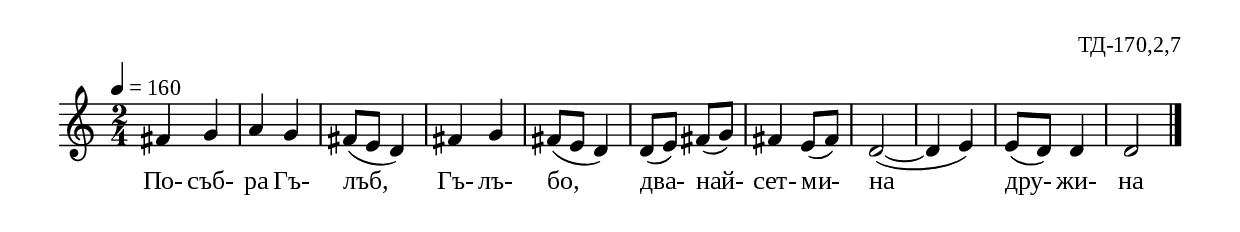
%{
TD_170_2_07
%}

\include "td-preamble.ly"

\score {
\relative c' {
 \tempo 4 = 160
  \time 2/4
 fis4 g a g fis8( e d4) fis4 g fis8( e d4) d8( e) fis( g) fis4 e8( fis) d2~( d4 e)
 e8( d) d4 d2
 \bar "|." 
}
\addlyrics { По- съб- ра Гъ- лъб, Гъ- лъ- бо, два- най- сет- ми- на дру- жи- на }
%
\layout {
  indent = #0
  line-width = 190\mm
  ragged-right=##f
}
%
\midi { 
	\context {
		\Score
		tempoWholesPerMinute = #(ly:make-moment 160 4)
		}
	}
}

\header{
  opus = "ТД-170,2,7"
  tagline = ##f
}



